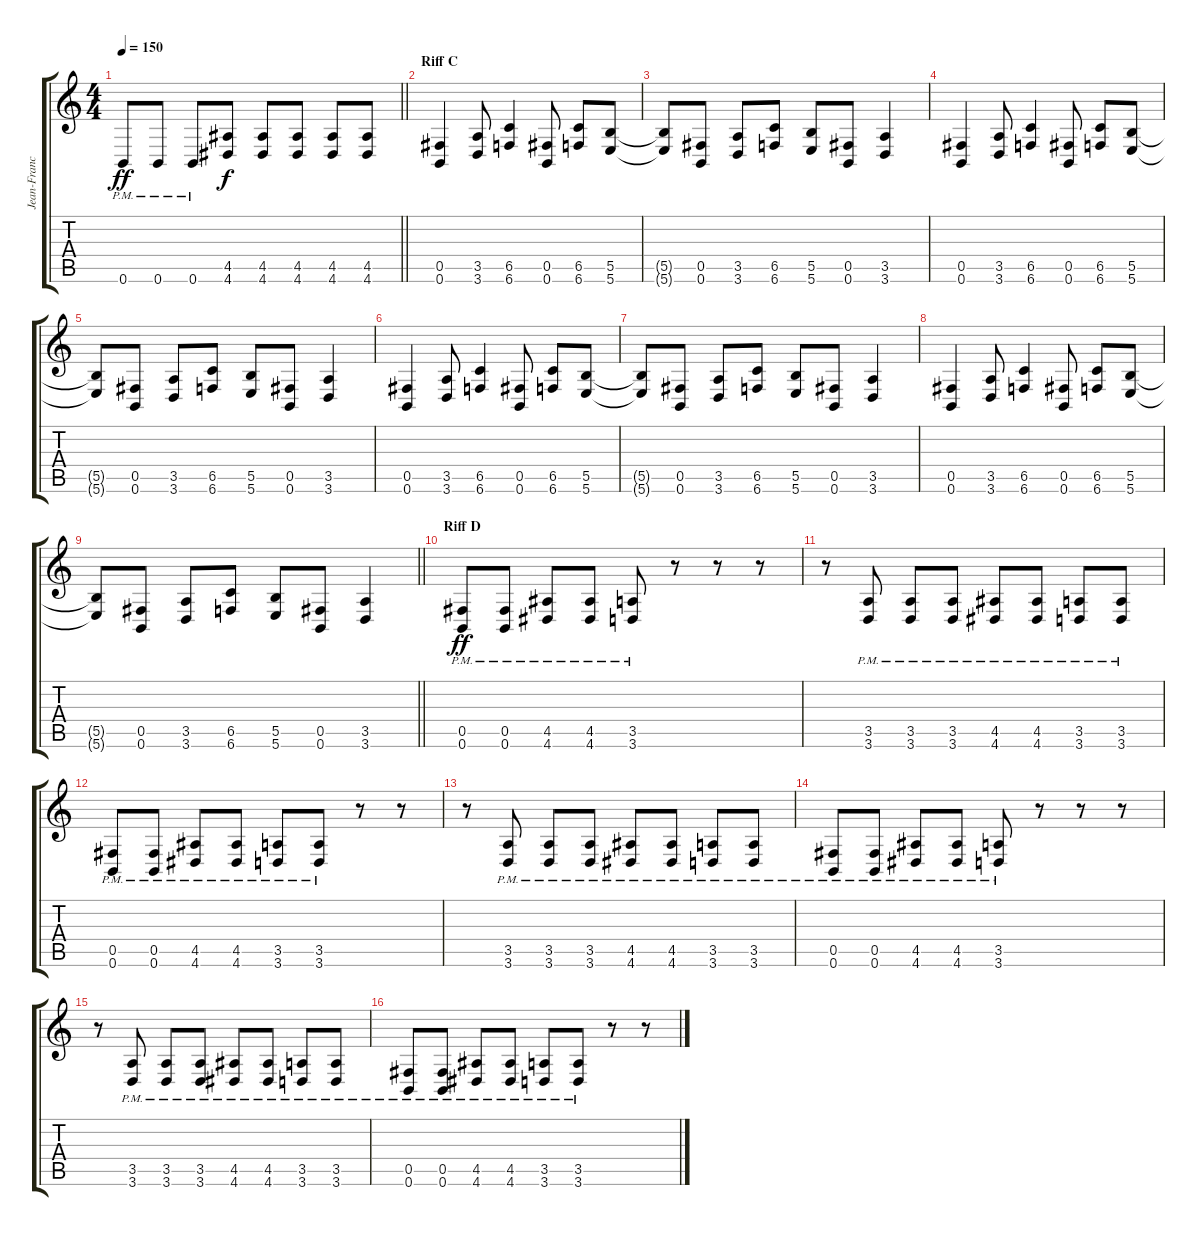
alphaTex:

\track ("Jean-Francois Dagenais " "Jean-Franc") {instrument distortionguitar}
\staff {score tabs}
\tuning (Db4 Ab3 E3 B2 Gb2 B1) {hide}
\ts (4 4)
\tempo 150
\clef g2
\barLineRight lightlight
\ks c
0.6{pm}.8{dy ff} 0.6{pm}.8 0.6{pm}.8 (4.5 4.6).8{dy f} (4.5 4.6).8 (4.5 4.6).8 (4.5 4.6).8 (4.5 4.6).8 |
\section ("" "Riff C")
(0.5 0.6).4 (3.5 3.6).8 (6.5 6.6).4 (0.5 0.6).8 (6.5 6.6).8 (5.5 5.6).8 |
(5.5{t} 5.6{t}).8 (0.5 0.6).8 (3.5 3.6).8 (6.5 6.6).8 (5.5 5.6).8 (0.5 0.6).8 (3.5 3.6).4 |
(0.5 0.6).4 (3.5 3.6).8 (6.5 6.6).4 (0.5 0.6).8 (6.5 6.6).8 (5.5 5.6).8 |
(5.5{t} 5.6{t}).8 (0.5 0.6).8 (3.5 3.6).8 (6.5 6.6).8 (5.5 5.6).8 (0.5 0.6).8 (3.5 3.6).4 |
(0.5 0.6).4 (3.5 3.6).8 (6.5 6.6).4 (0.5 0.6).8 (6.5 6.6).8 (5.5 5.6).8 |
(5.5{t} 5.6{t}).8 (0.5 0.6).8 (3.5 3.6).8 (6.5 6.6).8 (5.5 5.6).8 (0.5 0.6).8 (3.5 3.6).4 |
(0.5 0.6).4 (3.5 3.6).8 (6.5 6.6).4 (0.5 0.6).8 (6.5 6.6).8 (5.5 5.6).8 |
\barLineRight lightlight
(5.5{t} 5.6{t}).8 (0.5 0.6).8 (3.5 3.6).8 (6.5 6.6).8 (5.5 5.6).8 (0.5 0.6).8 (3.5 3.6).4 |
\section ("" "Riff D")
(0.5{pm} 0.6{pm}).8{dy ff} (0.5{pm} 0.6{pm}).8 (4.5{pm} 4.6{pm}).8 (4.5{pm} 4.6{pm}).8 (3.5{pm} 3.6{pm}).8 r.8 r.8 r.8 |
r.8 (3.5{pm} 3.6{pm}).8 (3.5{pm} 3.6{pm}).8 (3.5{pm} 3.6{pm}).8 (4.5{pm} 4.6{pm}).8 (4.5{pm} 4.6{pm}).8 (3.5{pm} 3.6{pm}).8 (3.5{pm} 3.6{pm}).8 |
(0.5{pm} 0.6{pm}).8 (0.5{pm} 0.6{pm}).8 (4.5{pm} 4.6{pm}).8 (4.5{pm} 4.6{pm}).8 (3.5{pm} 3.6{pm}).8 (3.5{pm} 3.6{pm}).8 r.8 r.8 |
r.8 (3.5{pm} 3.6{pm}).8 (3.5{pm} 3.6{pm}).8 (3.5{pm} 3.6{pm}).8 (4.5{pm} 4.6{pm}).8 (4.5{pm} 4.6{pm}).8 (3.5{pm} 3.6{pm}).8 (3.5{pm} 3.6{pm}).8 |
(0.5{pm} 0.6{pm}).8 (0.5{pm} 0.6{pm}).8 (4.5{pm} 4.6{pm}).8 (4.5{pm} 4.6{pm}).8 (3.5{pm} 3.6{pm}).8 r.8 r.8 r.8 |
r.8 (3.5{pm} 3.6{pm}).8 (3.5{pm} 3.6{pm}).8 (3.5{pm} 3.6{pm}).8 (4.5{pm} 4.6{pm}).8 (4.5{pm} 4.6{pm}).8 (3.5{pm} 3.6{pm}).8 (3.5{pm} 3.6{pm}).8 |
(0.5{pm} 0.6{pm}).8 (0.5{pm} 0.6{pm}).8 (4.5{pm} 4.6{pm}).8 (4.5{pm} 4.6{pm}).8 (3.5{pm} 3.6{pm}).8 (3.5{pm} 3.6{pm}).8 r.8 r.8
